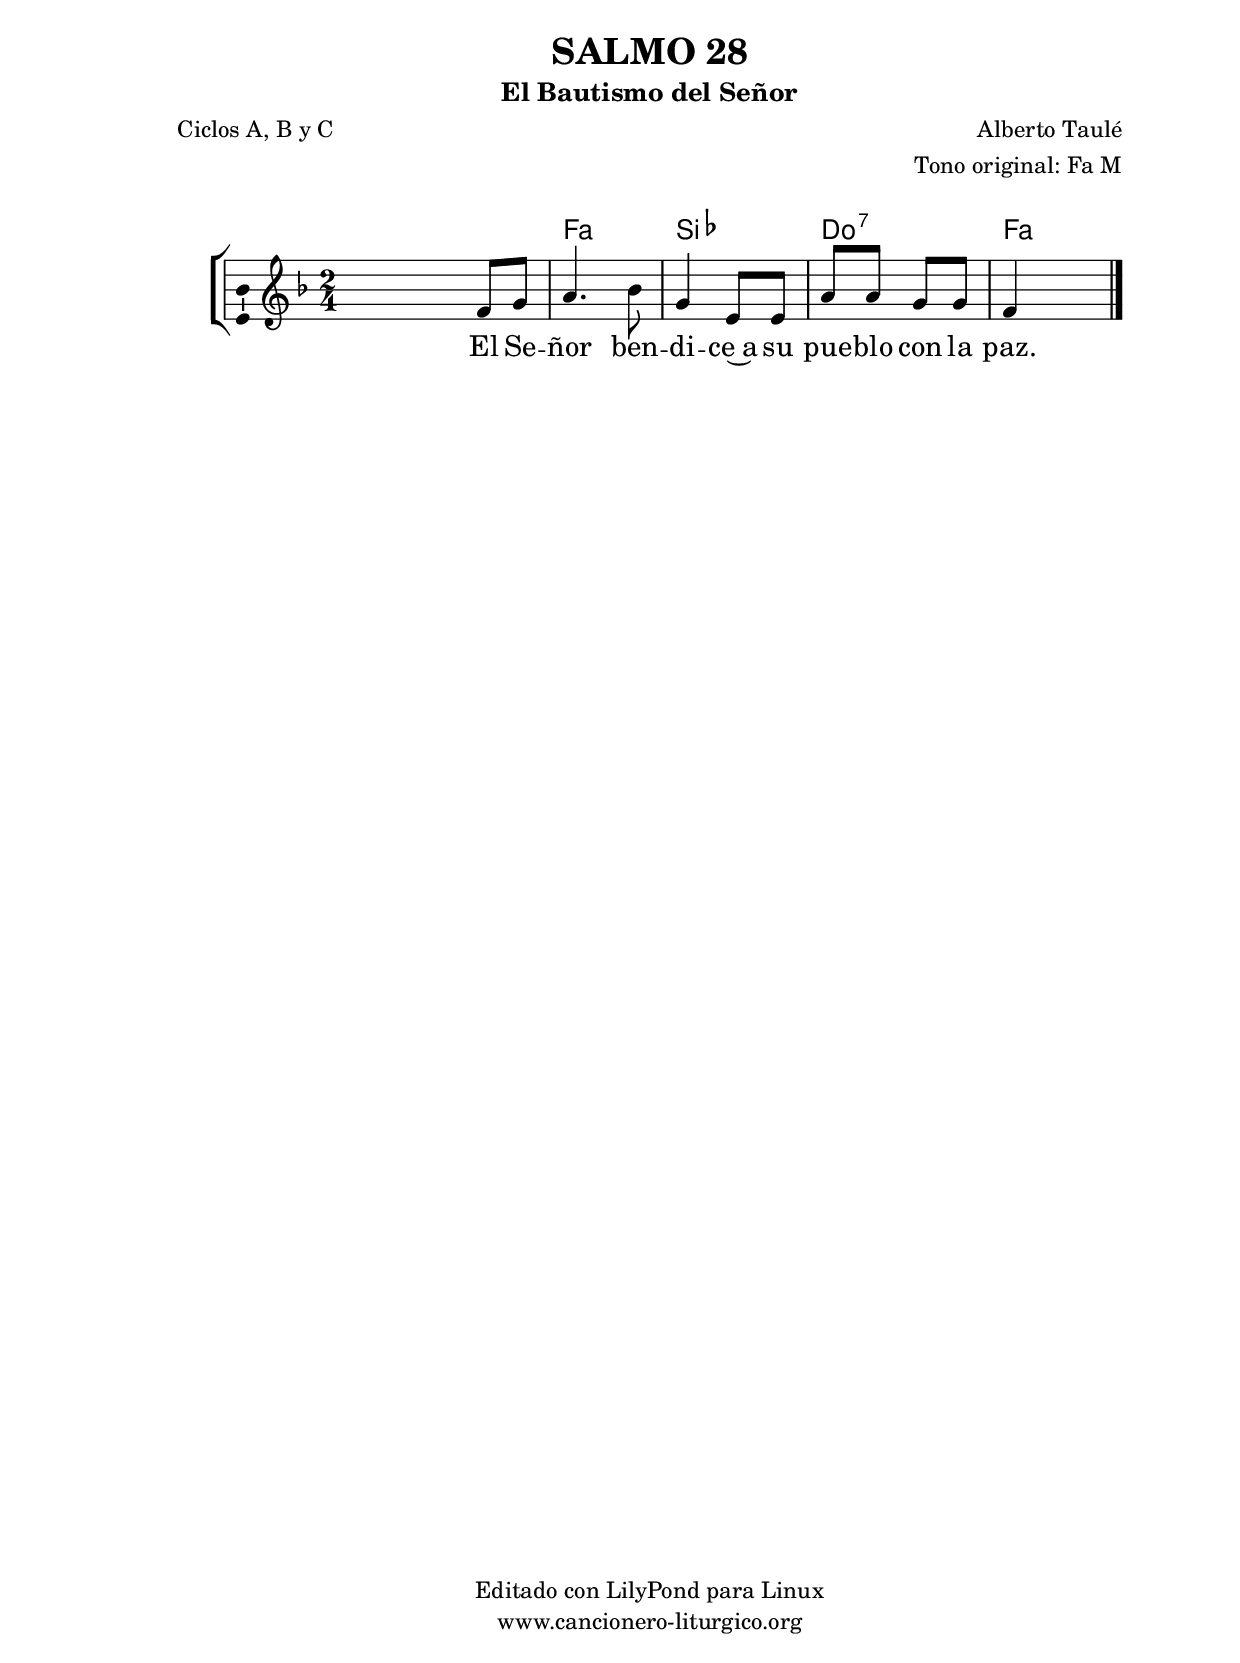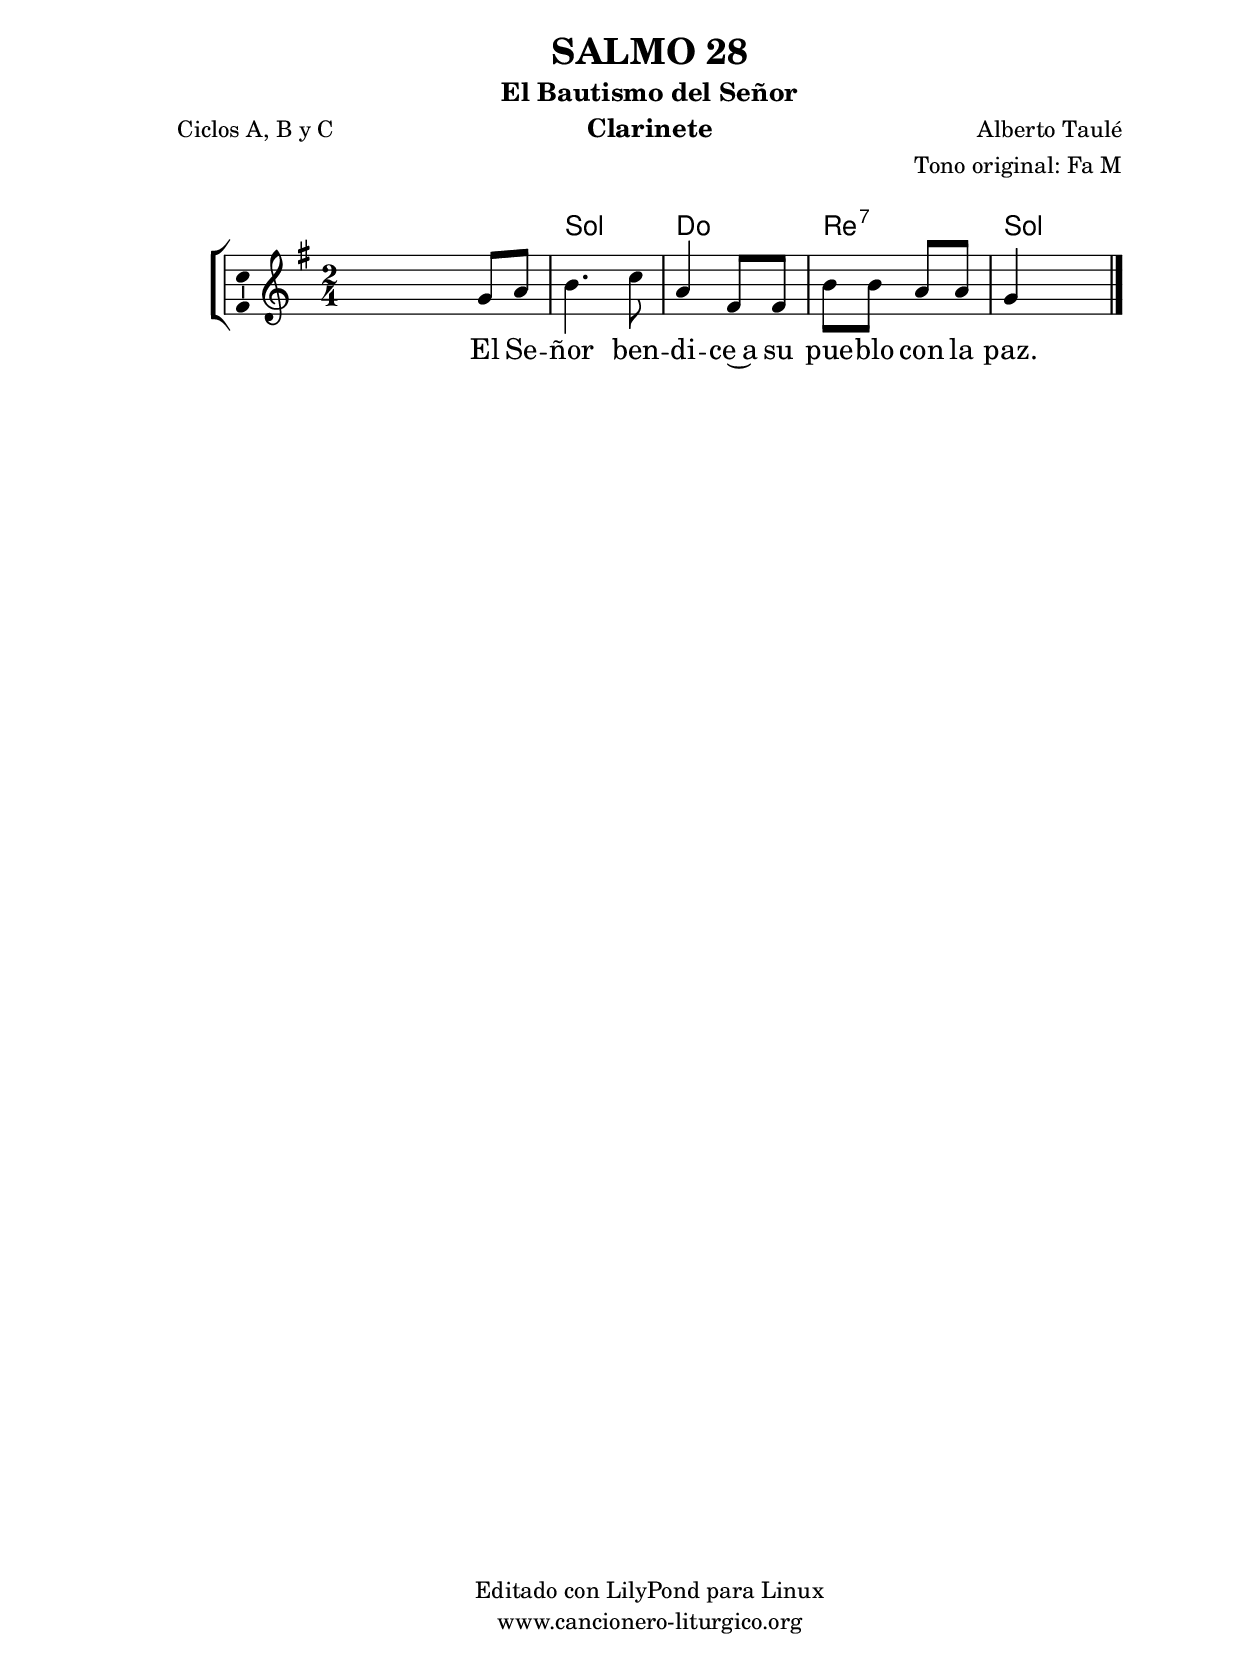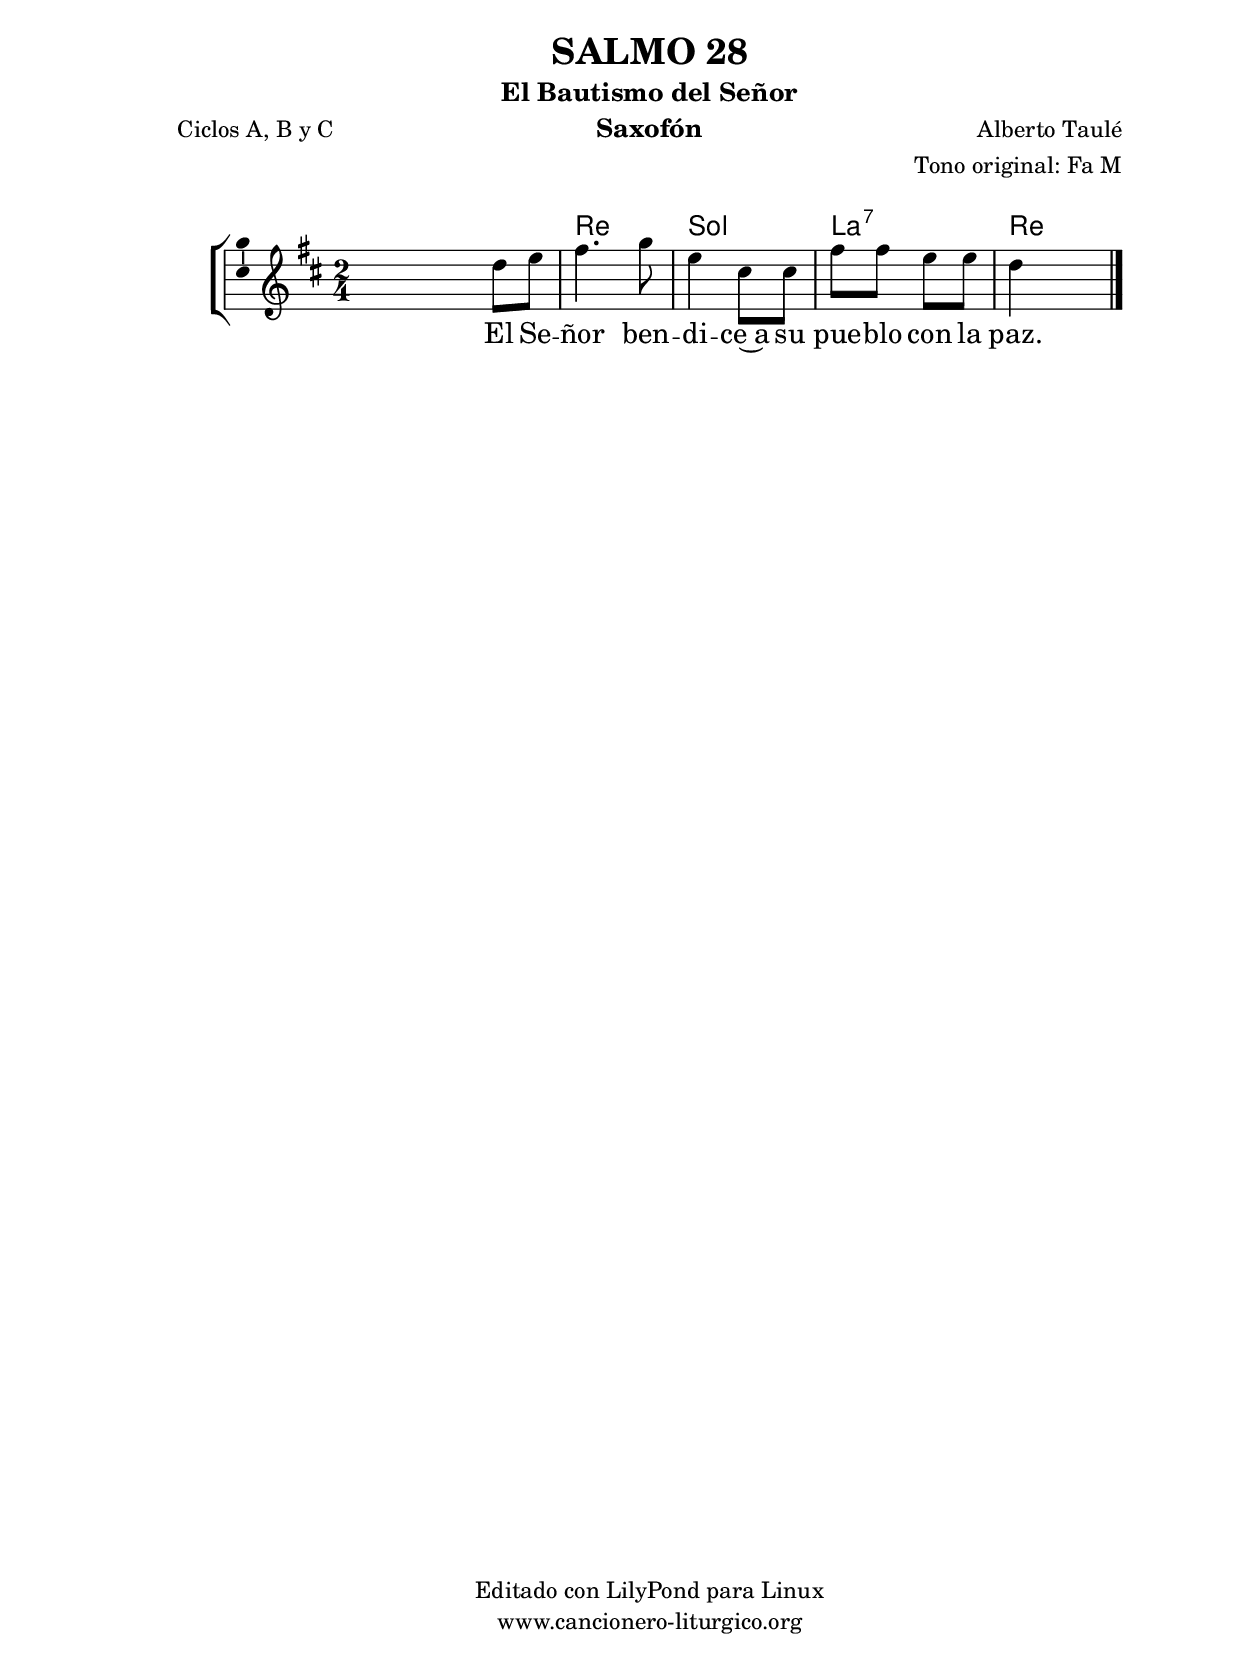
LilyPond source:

%
%para convertir .midi en .wav:
%timidity filename.midi -Ow -o finename.wav
%
%
%Para convertir de .wav a .mp3:
%lame -h -m j filename.wav
%
%
%para escuchar el midi:
%timidity nombrefichero.midi
%


%versión de lilypond para la que se ha escrito esta partitura:
\version "2.16.0"

	%Tamaño papel
	#(set-default-paper-size "a4")
	%Tamaño partitura
	#(set-global-staff-size 20)
	%No responde al pulsar sobre una nota
	#(ly:set-option 'point-and-click #f)

%parámetros del encabezamiento:
\header {
	title = "SALMO 28"
	subtitle = "El Bautismo del Señor"
	composer = "Alberto Taulé"
	poet = "Ciclos A, B y C"
	meter = ""
	arranger = "Tono original: Fa M"
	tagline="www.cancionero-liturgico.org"
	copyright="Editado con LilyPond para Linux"
	tiempo = "Navidad"
	usos = "Salmo"
	letra = ""
	}

%parámetros asociados al papel:
\paper  {
	oddHeaderMarkup = \markup {\fill-line { \on-the-fly #not-first-page \fromproperty #'header:title \on-the-fly #not-first-page \fromproperty #'header:composer }}
	evenHeaderMarkup = \markup {\fill-line { \fromproperty #'header:composer \fromproperty #'header:title }}
	#(set-paper-size "a4")
	print-page-number = ##f
	first-page-number = 1
	print-first-page-number = ##f
%	head-separation = 3.0 \cm
	top-margin = 2.0 \cm
	bottom-margin = 0.5\cm
%%%	bottom-margin = -1.0\cm
	left-margin = 3.0 \cm
	line-width = 16.0 \cm 
	indent = 8\mm
	interscoreline = 2.\mm
	between-system-space = 15\mm
%	para que las partituras no llenen la hoja:
	ragged-bottom = ##t
%	idem para la última hoja:
	ragged-last-bottom = ##f
%	para que las partituras llenen el ancho del papel:
	ragged-last = ##f
	after-title-space = 2.5 \cm
%page-count=1
%system-count=8

	%Flexible Vertical Spacing
%	markup-markup-spacing =
%	#'((basic-distance . 15) (minimum-distance . 15) (padding . 3))
	markup-system-spacing =
	#'((basic-distance . 15) (minimum-distance . 15) (padding . 3))
	system-system-spacing =
	#'((basic-distance . 15) (minimum-distance . 15) (padding . 3))
	score-system-spacing =
	#'((basic-distance . 15) (minimum-distance . 15) (padding . 5))
%	top-system-spacing = % header
%	#'((basic-distance . 8) (minimum-distance . 0) (padding . 3))
%	top-markup-spacing =
%	#'((basic-distance . 20) (minimum-distance . 20) (padding . 3))
	last-bottom-spacing = % footer
	#'((basic-distance . 5) (minimum-distance . 5) (padding . 3))
%	score-markup-spacing =
%	#'((basic-distance . 16) (minimum-distance . 13) (padding . 3))

	}


%parámetros que afectan a toda la partitura:
global =  {
	%clave de sol (G):
	\clef G
	%armadura:
%	\transpose f g
	\key f \major
	\tempo 4=84
	\set Score.tempoHideNote = ##t
	}


acordes = {
	\italianChords
	\chordmode {
%	\transpose f g
{

s2
f2 bes c:7 f

	}
	}
}

melodia = 
%	\transpose f g
{
	\relative c'{

\time 2/4
s4 f8 g
a4. bes8
g4 e8 e
a8 a g g
f4 s4

	\bar "|."
	}
	}


texto = \lyricmode {
El Se -- ñor ben -- di -- ce~a su pue -- blo con la paz.
	}


acordesStaff = \context ChordNames = acordesStaff <<
	\set chordChanges = ##t
	\acordes
	>>


vozStaff = \context Voice = vozStaff
\with {\consists "Ambitus_engraver"}
<<
%	\set Staff.instrumentName = ""
%	\set Staff.shortInstrumentName = ""
%	\set Staff.midiInstrument = #"clarinet"
%	\set Staff.midiInstrument = #"cello"
%	\set Staff.midiInstrument = #"flute"
	\set Staff.midiInstrument = #"electric guitar (jazz)"
%	\set Staff.midiInstrument = #"english horn"
%	\set Staff.midiInstrument = #"violin"
%	\set Staff.midiInstrument = #"glockenspiel"
	\set Staff.midiMinimumVolume = #0.7
	\set Staff.midiMaximumVolume = #0.9
	\global
	\melodia
	>>


textoStaff = \context Lyrics = textoStaff <<
	\lyricsto vozStaff \texto
	>>

\book {
	\score {
		\context ChoirStaff {
			\override StaffGroup.SystemStartBracket #'collapse-height = #1
			\override Score.SystemStartBar #'collapse-height = #1
			<<
			\acordesStaff
			\vozStaff
			\textoStaff
			>>
			}
		\layout {
	    		\context {
				\Lyrics
				\override LyricText #'font-size = #2
				}
	   		 \context {
				\Score
				%fontSize = #3
				\override StaffSymbol #'staff-space = #(magstep +3)
				%\override Beam #'thickness = #0.55
				%\override SpacingSpanner #'spacing-increment = #1.0
				%\override Slur #'height-limit = #1.5
				}
			}
		}
	\score {
		\unfoldRepeats
		\context ChoirStaff {
			<<
			\acordesStaff
			\vozStaff
			>>
			}
		\midi {
	  		\context {
	  			\Score
				tempoWholesPerMinute = #(ly:make-moment 70 4)
				}
			}
		}
	}

%Partitura para clarinete
#(define output-suffix "C")
\book {
	\header{
		instrument = "Clarinete"
		}
	\score {
		\context ChoirStaff {
			\override StaffGroup.SystemStartBracket #'collapse-height = #1
			\override Score.SystemStartBar #'collapse-height = #1
\transpose c d
			<<
			\acordesStaff
			\vozStaff
			\textoStaff
			>>
			}
		\layout {
	    		\context {
				\Lyrics
				\override LyricText #'font-size = #2
				}
	   		 \context {
				\Score
				%fontSize = #3
				\override StaffSymbol #'staff-space = #(magstep +3)
				%\override Beam #'thickness = #0.55
				%\override SpacingSpanner #'spacing-increment = #1.0
				%\override Slur #'height-limit = #1.5
				}
			}
		}
	}

%Partitura para saxofón
#(define output-suffix "S")
\book {
	\header{
		instrument = "Saxofón"
		}
	\score {
		\context ChoirStaff {
			\override StaffGroup.SystemStartBracket #'collapse-height = #1
			\override Score.SystemStartBar #'collapse-height = #1
\transpose c a
			<<
			\acordesStaff
			\vozStaff
			\textoStaff
			>>
			}
		\layout {
	    		\context {
				\Lyrics
				\override LyricText #'font-size = #2
				}
	   		 \context {
				\Score
				%fontSize = #3
				\override StaffSymbol #'staff-space = #(magstep +3)
				%\override Beam #'thickness = #0.55
				%\override SpacingSpanner #'spacing-increment = #1.0
				%\override Slur #'height-limit = #1.5
				}
			}
		}
	}

